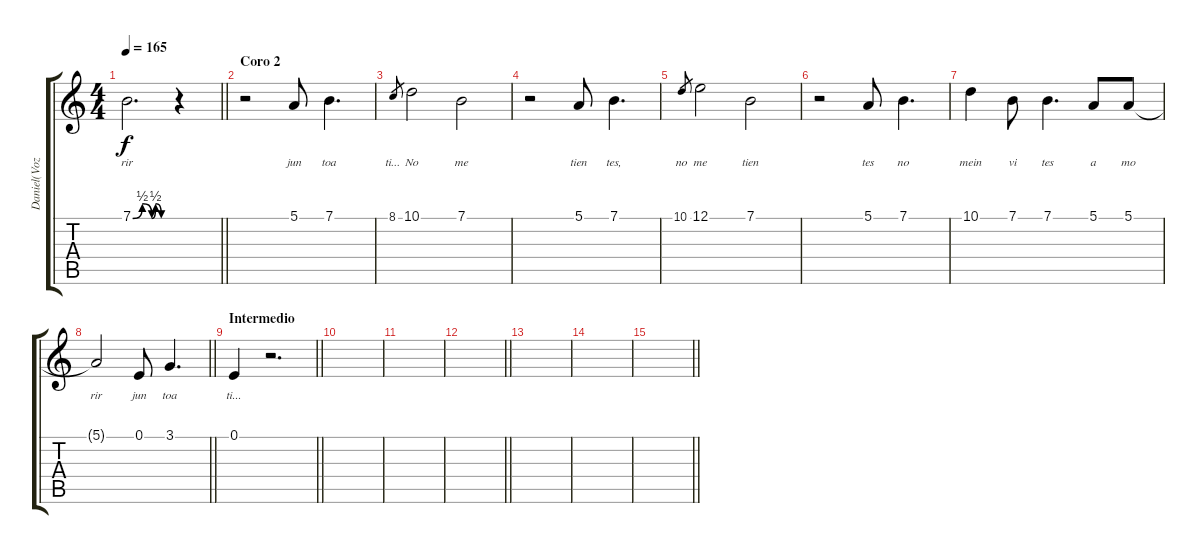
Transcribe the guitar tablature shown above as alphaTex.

\track ("Daniel(Voz)" "Daniel(Voz") {instrument pad7halo}
\staff {score tabs}
\tuning (E4 B3 G3 D3 A2 E2) {hide}
\ts (4 4)
\tempo 165
\clef g2
\barLineRight lightlight
\ks c
7.1{be (custom 0 0 15 2 30 0 36 2 45 0 60 0)}.2{d lyrics (0 "rir") lyrics (1 "") lyrics (2 "") lyrics (3 "") lyrics (4 "") dy f} r.4 |
\section ("" "Coro 2")
r.2 5.1.8{lyrics (0 "jun") lyrics (1 "") lyrics (2 "") lyrics (3 "") lyrics (4 "")} 7.1.4{d lyrics (0 "toa") lyrics (1 "") lyrics (2 "") lyrics (3 "") lyrics (4 "")} |
8.1.8{lyrics (0 "ti...") lyrics (1 "") lyrics (2 "") lyrics (3 "") lyrics (4 "") gr} 10.1.2{lyrics (0 "No") lyrics (1 "") lyrics (2 "") lyrics (3 "") lyrics (4 "")} 7.1.2{lyrics (0 "me") lyrics (1 "") lyrics (2 "") lyrics (3 "") lyrics (4 "")} |
r.2 5.1.8{lyrics (0 "tien") lyrics (1 "") lyrics (2 "") lyrics (3 "") lyrics (4 "")} 7.1.4{d lyrics (0 "tes,") lyrics (1 "") lyrics (2 "") lyrics (3 "") lyrics (4 "")} |
10.1.8{lyrics (0 "no") lyrics (1 "") lyrics (2 "") lyrics (3 "") lyrics (4 "") gr} 12.1.2{lyrics (0 "me") lyrics (1 "") lyrics (2 "") lyrics (3 "") lyrics (4 "")} 7.1.2{lyrics (0 "tien") lyrics (1 "") lyrics (2 "") lyrics (3 "") lyrics (4 "")} |
r.2 5.1.8{lyrics (0 "tes") lyrics (1 "") lyrics (2 "") lyrics (3 "") lyrics (4 "")} 7.1.4{d lyrics (0 "no") lyrics (1 "") lyrics (2 "") lyrics (3 "") lyrics (4 "")} |
10.1.4{lyrics (0 "mein") lyrics (1 "") lyrics (2 "") lyrics (3 "") lyrics (4 "")} 7.1.8{lyrics (0 "vi") lyrics (1 "") lyrics (2 "") lyrics (3 "") lyrics (4 "")} 7.1.4{d lyrics (0 "tes") lyrics (1 "") lyrics (2 "") lyrics (3 "") lyrics (4 "")} 5.1.8{lyrics (0 "a") lyrics (1 "") lyrics (2 "") lyrics (3 "") lyrics (4 "")} 5.1.8{lyrics (0 "mo") lyrics (1 "") lyrics (2 "") lyrics (3 "") lyrics (4 "")} |
\barLineRight lightlight
5.1{t}.2{lyrics (0 "rir") lyrics (1 "") lyrics (2 "") lyrics (3 "") lyrics (4 "")} 0.1.8{lyrics (0 "jun") lyrics (1 "") lyrics (2 "") lyrics (3 "") lyrics (4 "")} 3.1.4{d lyrics (0 "toa") lyrics (1 "") lyrics (2 "") lyrics (3 "") lyrics (4 "")} |
\section ("" "Intermedio")
\barLineRight lightlight
0.1.4{lyrics (0 "ti...") lyrics (1 "") lyrics (2 "") lyrics (3 "") lyrics (4 "")} r.2{d} |
|
|
\barLineRight lightlight
|
|
|
\barLineRight lightlight
